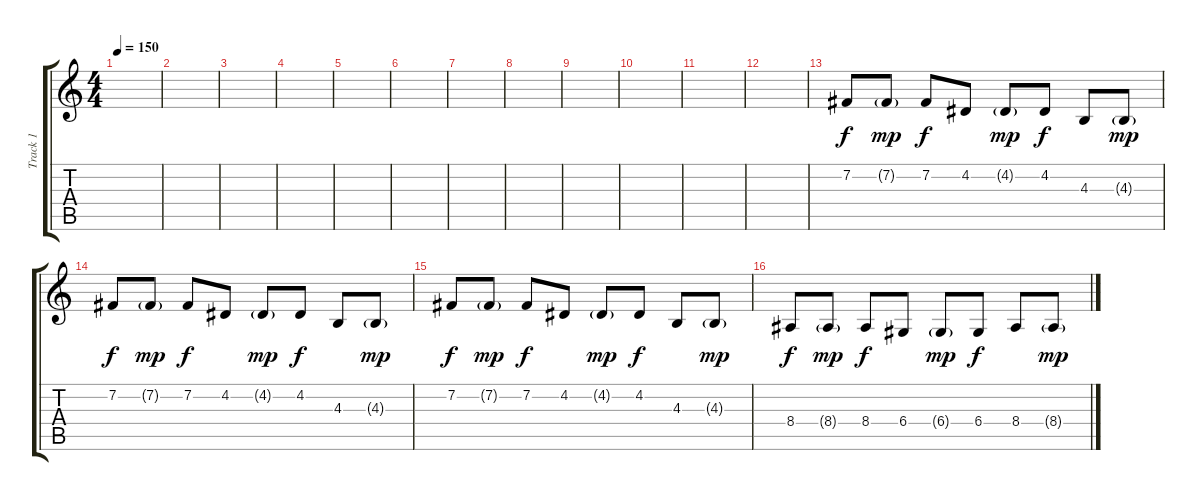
\track ("Track 1" "Track 1") {instrument lead2sawtooth}
\staff {score tabs}
\tuning (E4 B3 G3 D3 A2 E2) {hide}
\ts (4 4)
\tempo 150
\clef g2
\ks c
|
|
|
|
|
|
|
|
|
|
|
|
7.2.8 7.2{g}.8{dy mp} 7.2.8{dy f} 4.2.8 4.2{g}.8{dy mp} 4.2.8{dy f} 4.3.8 4.3{g}.8{dy mp} |
7.2.8{dy f} 7.2{g}.8{dy mp} 7.2.8{dy f} 4.2.8 4.2{g}.8{dy mp} 4.2.8{dy f} 4.3.8 4.3{g}.8{dy mp} |
7.2.8{dy f} 7.2{g}.8{dy mp} 7.2.8{dy f} 4.2.8 4.2{g}.8{dy mp} 4.2.8{dy f} 4.3.8 4.3{g}.8{dy mp} |
8.4.8{dy f} 8.4{g}.8{dy mp} 8.4.8{dy f} 6.4.8 6.4{g}.8{dy mp} 6.4.8{dy f} 8.4.8 8.4{g}.8{dy mp}
